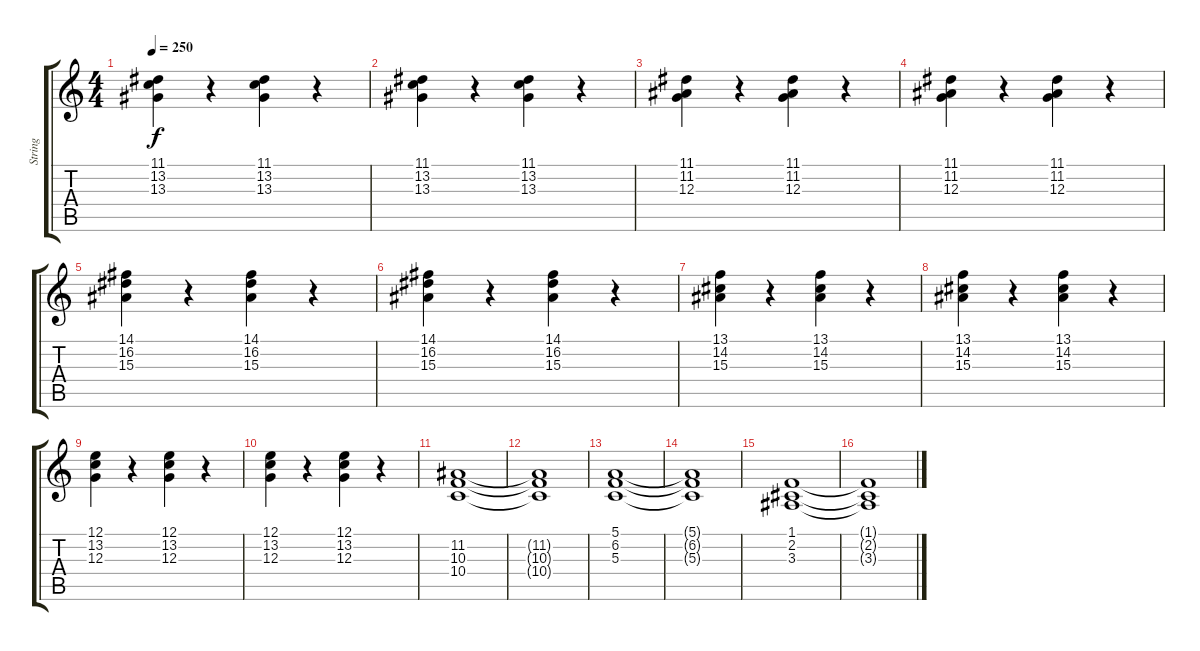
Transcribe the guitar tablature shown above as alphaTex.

\track ("String" "String") {instrument stringensemble2}
\staff {score tabs}
\tuning (E4 B3 G3 D3 A2 E2) {hide}
\ts (4 4)
\tempo 250
\clef g2
\ks c
(11.1 13.2 13.3).4{dy f} r.4 (11.1 13.2 13.3).4 r.4 |
(11.1 13.2 13.3).4 r.4 (11.1 13.2 13.3).4 r.4 |
(11.1 11.2 12.3).4 r.4 (11.1 11.2 12.3).4 r.4 |
(11.1 11.2 12.3).4 r.4 (11.1 11.2 12.3).4 r.4 |
(14.1 16.2 15.3).4 r.4 (14.1 16.2 15.3).4 r.4 |
(14.1 16.2 15.3).4 r.4 (14.1 16.2 15.3).4 r.4 |
(13.1 14.2 15.3).4 r.4 (13.1 14.2 15.3).4 r.4 |
(13.1 14.2 15.3).4 r.4 (13.1 14.2 15.3).4 r.4 |
(12.1 13.2 12.3).4 r.4 (12.1 13.2 12.3).4 r.4 |
(12.1 13.2 12.3).4 r.4 (12.1 13.2 12.3).4 r.4 |
(11.2 10.3 10.4).1 |
(11.2{t} 10.3{t} 10.4{t}).1 |
(5.1 6.2 5.3).1 |
(5.1{t} 6.2{t} 5.3{t}).1 |
(1.1 2.2 3.3).1 |
(1.1{t} 2.2{t} 3.3{t}).1
